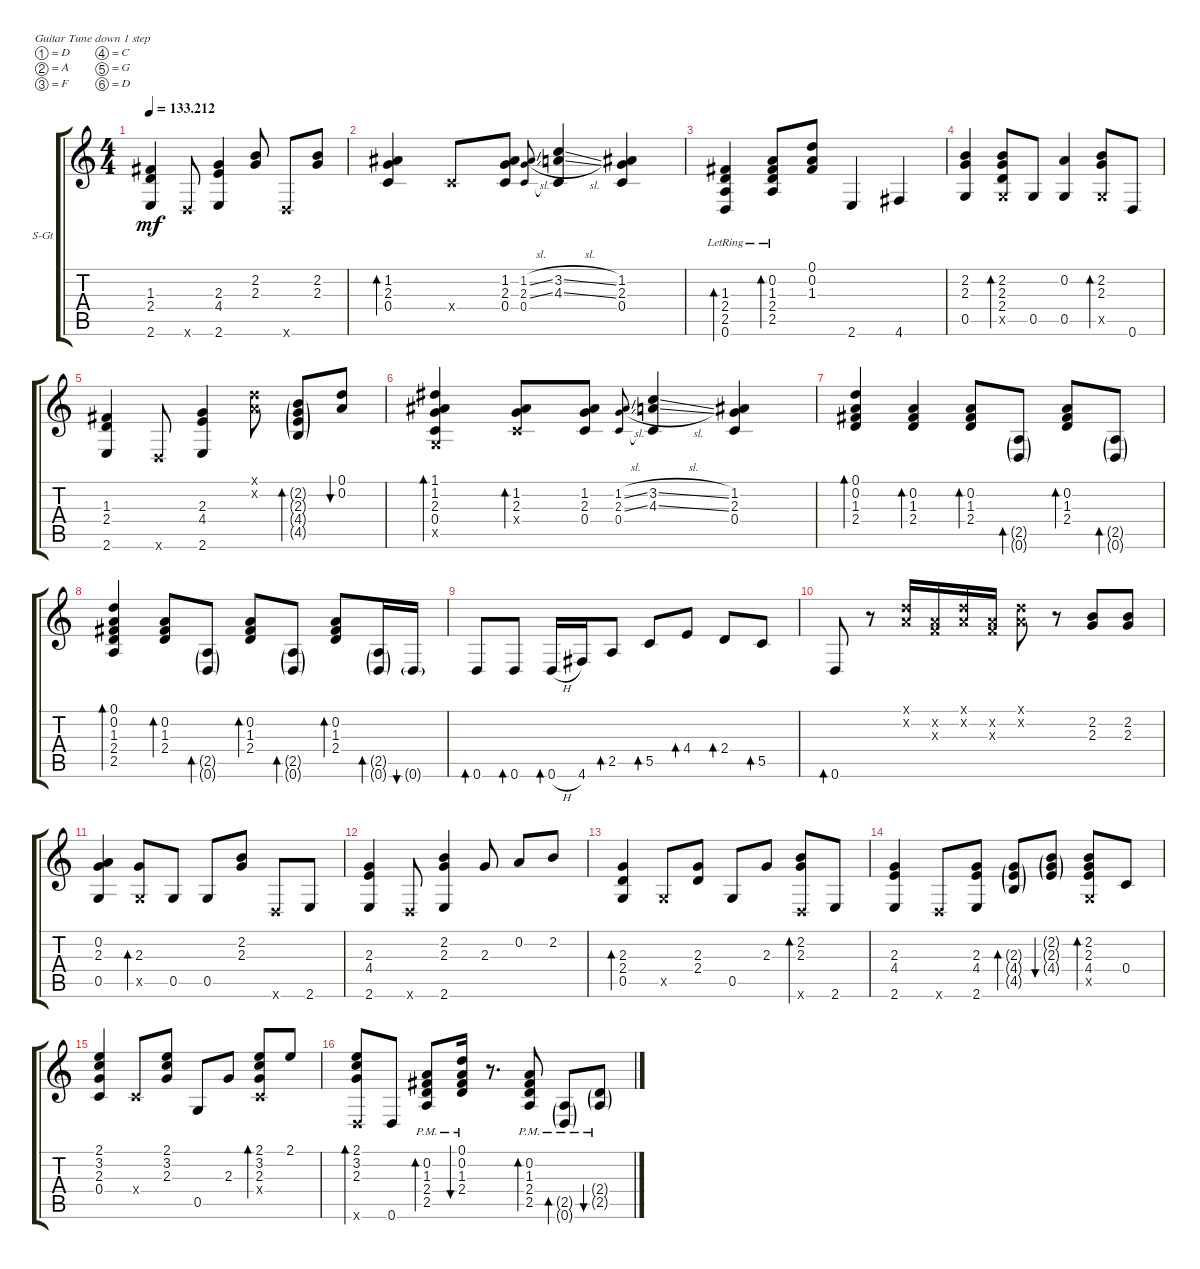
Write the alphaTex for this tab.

\defaultSystemsLayout 4
\bracketExtendMode groupsimilarinstruments
\firstSystemTrackNameOrientation horizontal
\otherSystemsTrackNameOrientation horizontal
\track ("Steel Guitar" "S-Gt") {instrument acousticguitarsteel}
\staff {score tabs}
\tuning (D4 A3 F3 C3 G2 D2)
\ts (4 4)
\tempo
133.212
\accidentals auto
\clef g2
\ottava regular
\simile none
\ks c
(2.6 2.4 1.3).4{dy mf} 0.6{x}.8 (2.6 4.4 2.3).4 (2.2 2.3).8 0.6{x}.8 (2.2 2.3).8 |
(0.4 2.3 1.2).4{bd 114} 0.4{x}.8 (0.4 2.3 1.2).8 (1.2{sl} 2.3{sl} 0.4).8{gr onbeat} (3.2{sl} 4.3{sl} 0.4{t}).4 (1.2 2.3 0.4).4 |
(0.6{lr} 2.5{lr} 2.4{lr} 1.3{lr}).4{bd 114} (2.5{lr} 2.4{lr} 1.3{lr} 0.2{lr}).8{bd 114} (0.1 0.2 1.3).8 2.6.4 4.6.4 |
(0.5 2.2 2.3).4 (0.5{x} 2.3 2.2 2.4).8{bd 30} 0.5.8 (0.5 0.2).4 (2.2 2.3 0.5{x}).8{bd 30} 0.6.8 |
(2.6 2.4 1.3).4 0.6{x}.8 (2.6 4.4 2.3).4 (0.2{x} 0.1{x}).8 (4.5{g} 4.4{g} 2.3{g} 2.2{g}).8{bd 30} (0.1 0.2).8{bu 30} |
(0.4 2.3 1.2 1.1 0.5{x}).4{bd 30} (0.4{x} 2.3 1.2).8{bd 30} (0.4 2.3 1.2).8 (1.2{sl} 2.3{sl} 0.4).8{gr onbeat} (3.2{sl} 4.3{sl} 0.4{t}).4 (1.2 2.3 0.4).4 |
(2.4 1.3 0.2 0.1).4{bd 30} (2.4 1.3 0.2).4{bd 30} (2.4 1.3 0.2).8{bd 30} (0.6{g} 2.5{g}).8{bd 30} (2.4 1.3 0.2).8{bd 30} (0.6{g} 2.5{g}).8{bd 30} |
(2.5 2.4 1.3 0.2 0.1).4{bd 116} (2.4 1.3 0.2).8{bd 30} (0.6{g} 2.5{g}).8{bd 30} (2.4 1.3 0.2).8{bd 30} (0.6{g} 2.5{g}).8{bd 30} (2.4 1.3 0.2).8{bd 30} (0.6{g} 2.5{g}).16{bd 30} 0.6{g}.16{bu 30} |
0.6.8{bd 30} 0.6.8{bd 30} 0.6{h}.16{bd 30} 4.6.16 2.5.8{bd 30} 5.5.8{bd 30} 4.4.8{bd 30} 2.4.8{bd 30} 5.5.8{bd 30} |
0.6.8{bd 30} r.8 (0.2{x} 0.1{x}).16 (0.3{x} 0.2{x}).16 (0.2{x} 0.1{x}).16 (0.3{x} 0.2{x}).16 (0.2{x} 0.1{x}).8 r.8 (2.2 2.3).8 (2.2 2.3).8 |
(0.2 2.3 0.5).4 (0.5{x} 2.3).8{bd 30} 0.5.8 0.5.8 (2.3 2.2).8 0.6{x}.8 2.6.8 |
(2.6 2.3 4.4).4 0.6{x}.8 (2.6 2.2 2.3).4 2.3.8 0.2.8 2.2.8 |
(0.5 2.4 2.3).4{bd 30} 0.5{x}.8 (2.3 2.4).8 0.5.8 2.3.8 (2.3 0.6{x} 2.2).8{bd 30} 2.6.8 |
(2.6 2.3 4.4).4 0.6{x}.8 (2.6 4.4 2.3).8 (4.5{g} 4.4{g} 2.3{g}).8{bd 30} (2.3{g} 4.4{g} 2.2{g}).8{bu 30} (0.5{x} 4.4 2.3 2.2).8{bd 30} 0.4.8 |
(0.4 2.3 3.2 2.1).4 0.4{x}.8 (2.3 3.2 2.1).8 0.5.8 2.3.8 (0.4{x} 2.1 3.2 2.3).8{bd 30} 2.1.8 |
(2.3 3.2 2.1 0.6{x}).8{bd 30} 0.6.8 (2.5{pm} 2.4{pm} 1.3{pm} 0.2{pm}).8{bd 30} (0.1{pm} 0.2{pm} 1.3{pm} 2.4{pm}).16{bu 30} r.8{d} (2.5{pm} 2.4{pm} 1.3{pm} 0.2{pm}).8{bd 30} (0.6{g pm} 2.5{g pm}).8{bd 30} (2.5{g pm} 2.4{g pm}).8{bu 30}
